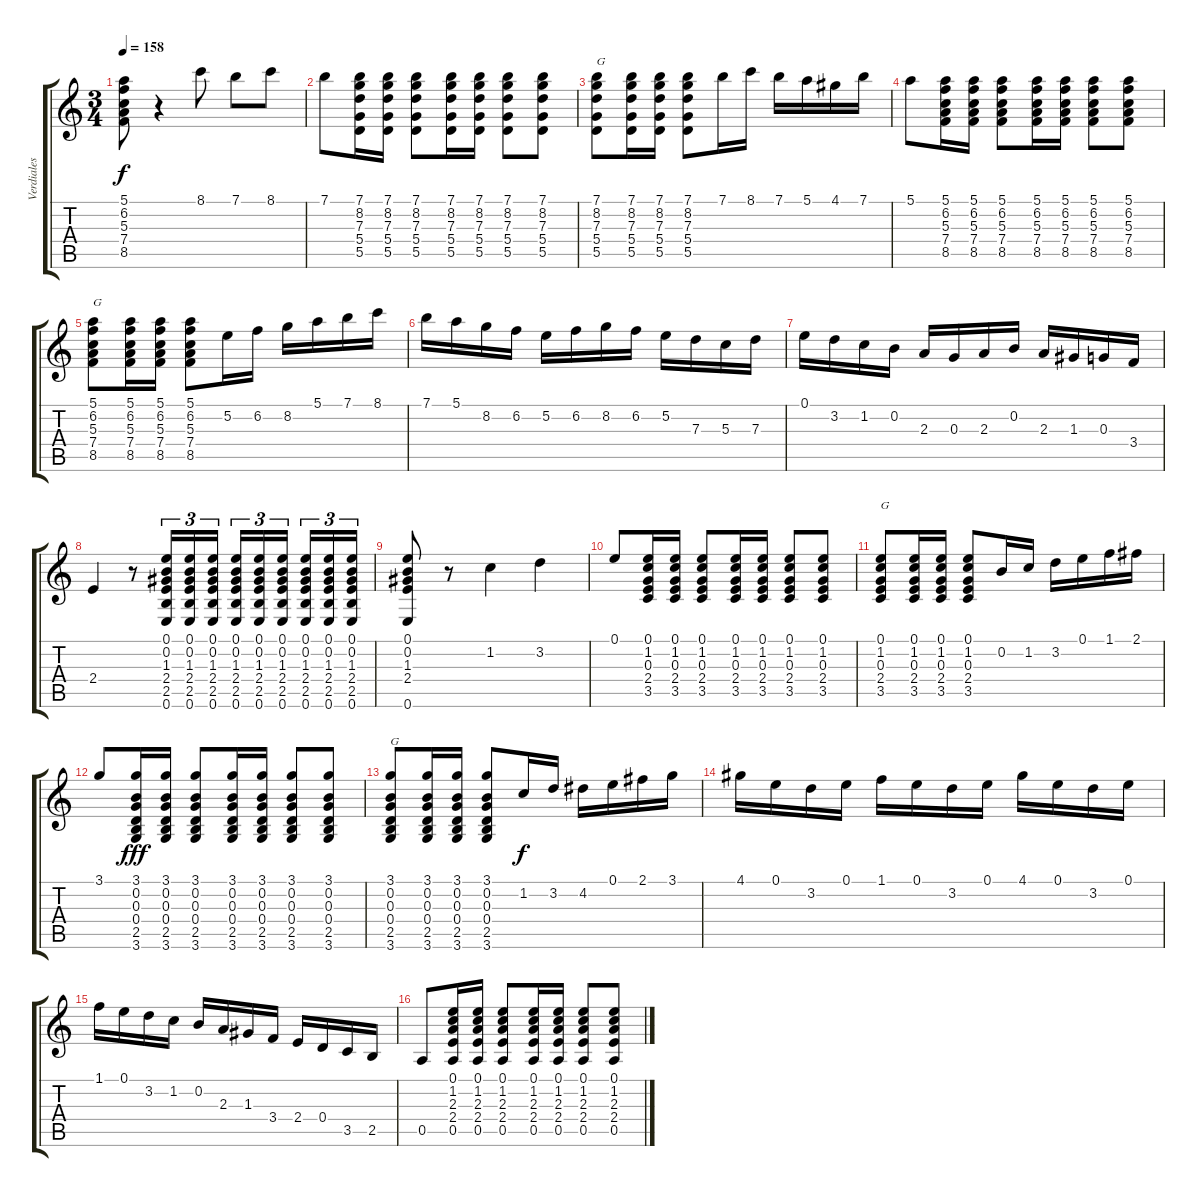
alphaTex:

\track ("Verdiales" "Verdiales") {instrument acousticguitarnylon}
\staff {score tabs}
\tuning (E4 B3 G3 D3 A2 E2) {hide}
\ts (3 4)
\tempo 158
\clef g2
\ks c
(5.1 6.2 5.3 7.4 8.5).8{dy f} r.4 8.1.8 7.1.8 8.1.8 |
7.1.8 (7.1 8.2 7.3 5.4 5.5).16 (7.1 8.2 7.3 5.4 5.5).16 (7.1 8.2 7.3 5.4 5.5).8 (7.1 8.2 7.3 5.4 5.5).16 (7.1 8.2 7.3 5.4 5.5).16 (7.1 8.2 7.3 5.4 5.5).8 (7.1 8.2 7.3 5.4 5.5).8 |
(7.1 8.2 7.3 5.4 5.5).8{txt "G"} (7.1 8.2 7.3 5.4 5.5).16 (7.1 8.2 7.3 5.4 5.5).16 (7.1 8.2 7.3 5.4 5.5).8 7.1.16 8.1.16 7.1.16 5.1.16 4.1.16 7.1.16 |
5.1.8 (5.1 6.2 5.3 7.4 8.5).16 (5.1 6.2 5.3 7.4 8.5).16 (5.1 6.2 5.3 7.4 8.5).8 (5.1 6.2 5.3 7.4 8.5).16 (5.1 6.2 5.3 7.4 8.5).16 (5.1 6.2 5.3 7.4 8.5).8 (5.1 6.2 5.3 7.4 8.5).8 |
(5.1 6.2 5.3 7.4 8.5).8{txt "G"} (5.1 6.2 5.3 7.4 8.5).16 (5.1 6.2 5.3 7.4 8.5).16 (5.1 6.2 5.3 7.4 8.5).8 5.2.16 6.2.16 8.2.16 5.1.16 7.1.16 8.1.16 |
7.1.16 5.1.16 8.2.16 6.2.16 5.2.16 6.2.16 8.2.16 6.2.16 5.2.16 7.3.16 5.3.16 7.3.16 |
0.1.16 3.2.16 1.2.16 0.2.16 2.3.16 0.3.16 2.3.16 0.2.16 2.3.16 1.3.16 0.3.16 3.4.16 |
2.4.4 r.8 (0.1 0.2 1.3 2.4 2.5 0.6).16{tu (3 2)} (0.1 0.2 1.3 2.4 2.5 0.6).16{tu (3 2)} (0.1 0.2 1.3 2.4 2.5 0.6).16{tu (3 2)} (0.1 0.2 1.3 2.4 2.5 0.6).16{tu (3 2)} (0.1 0.2 1.3 2.4 2.5 0.6).16{tu (3 2)} (0.1 0.2 1.3 2.4 2.5 0.6).16{tu (3 2)} (0.1 0.2 1.3 2.4 2.5 0.6).16{tu (3 2)} (0.1 0.2 1.3 2.4 2.5 0.6).16{tu (3 2)} (0.1 0.2 1.3 2.4 2.5 0.6).16{tu (3 2)} |
(0.1 0.2 1.3 2.4 0.6).8 r.8 1.2.4 3.2.4 |
0.1.8 (0.1 1.2 0.3 2.4 3.5).16 (0.1 1.2 0.3 2.4 3.5).16 (0.1 1.2 0.3 2.4 3.5).8 (0.1 1.2 0.3 2.4 3.5).16 (0.1 1.2 0.3 2.4 3.5).16 (0.1 1.2 0.3 2.4 3.5).8 (0.1 1.2 0.3 2.4 3.5).8 |
(0.1 1.2 0.3 2.4 3.5).8{txt "G"} (0.1 1.2 0.3 2.4 3.5).16 (0.1 1.2 0.3 2.4 3.5).16 (0.1 1.2 0.3 2.4 3.5).8 0.2.16 1.2.16 3.2.16 0.1.16 1.1.16 2.1.16 |
3.1.8 (3.1 0.2 0.3 0.4 2.5 3.6).16{dy fff} (3.1 0.2 0.3 0.4 2.5 3.6).16 (3.1 0.2 0.3 0.4 2.5 3.6).8 (3.1 0.2 0.3 0.4 2.5 3.6).16 (3.1 0.2 0.3 0.4 2.5 3.6).16 (3.1 0.2 0.3 0.4 2.5 3.6).8 (3.1 0.2 0.3 0.4 2.5 3.6).8 |
(3.1 0.2 0.3 0.4 2.5 3.6).8{txt "G"} (3.1 0.2 0.3 0.4 2.5 3.6).16 (3.1 0.2 0.3 0.4 2.5 3.6).16 (3.1 0.2 0.3 0.4 2.5 3.6).8 1.2.16{dy f} 3.2.16 4.2.16 0.1.16 2.1.16 3.1.16 |
4.1.16 0.1.16 3.2.16 0.1.16 1.1.16 0.1.16 3.2.16 0.1.16 4.1.16 0.1.16 3.2.16 0.1.16 |
1.1.16 0.1.16 3.2.16 1.2.16 0.2.16 2.3.16 1.3.16 3.4.16 2.4.16 0.4.16 3.5.16 2.5.16 |
0.5.8 (0.1 1.2 2.3 2.4 0.5).16 (0.1 1.2 2.3 2.4 0.5).16 (0.1 1.2 2.3 2.4 0.5).8 (0.1 1.2 2.3 2.4 0.5).16 (0.1 1.2 2.3 2.4 0.5).16 (0.1 1.2 2.3 2.4 0.5).8 (0.1 1.2 2.3 2.4 0.5).8
